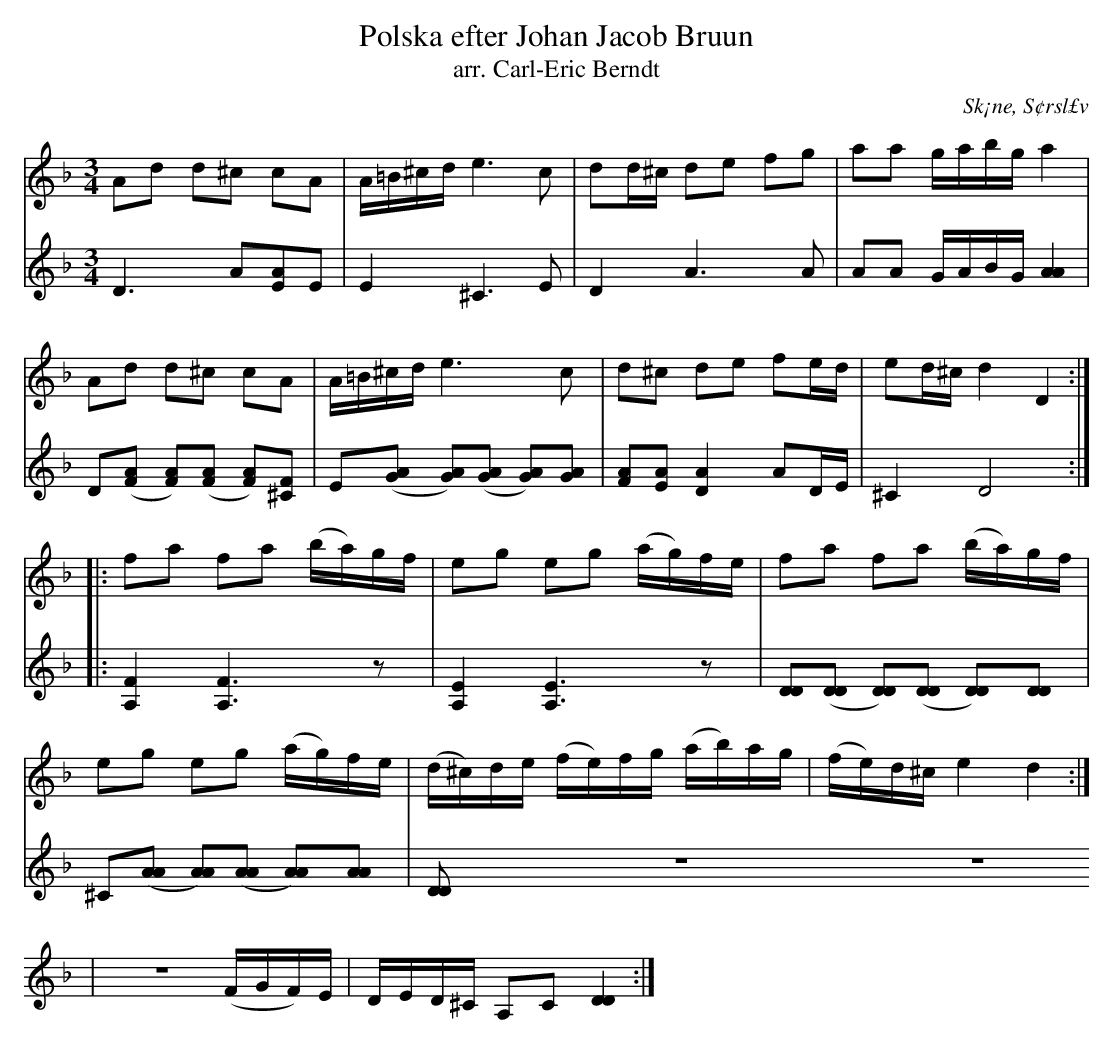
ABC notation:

X:1
T:Polska efter Johan Jacob Bruun
T:arr. Carl-Eric Berndt
O:Sk¡ne, S¢rsl£v
M:3/4
L:1/8
K:Dm
V:1
Ad d^c cA | A/=B/^c/d/ e2>c2 | dd/^c/ de fg | aa g/a/b/g/ a2 |
Ad d^c cA | A/=B/^c/d/ e2>c2 | d^c de fe/d/ | ed/^c/ d2 D2 ::
fa fa (b/a/)g/f/ | eg eg (a/g/)f/e/ | fa fa (b/a/)g/f/ | eg eg (a/g/)f/e/ | (d/^c/)d/e/ (f/e/)f/g/ (a/b/)a/g/ | (f/e/)d/^c/ e2 d2 :|
V:3
D3 A[AE]E | E2 ^C3 E | D2 A2>A2 | AA G/A/B/G/ [A2A2] |
D([AF] [AF])([AF] [AF])[F^C] | E([AG] [AG])([AG] [AG])[AG] | [AF][AE] [A2D2] AD/E/ | ^C2 D4 ::
[F2A,2] [F3A,3] z | [E2A,2] [E3A,3] z | [DD]([DD] [DD])([DD] [DD])[DD] | ^C([AA] [AA])([AA] [AA])[AA] | [DD] Z Z2 (F/G/F/)E/ | D/E/D/^C/ A,C [D2D2] :|
